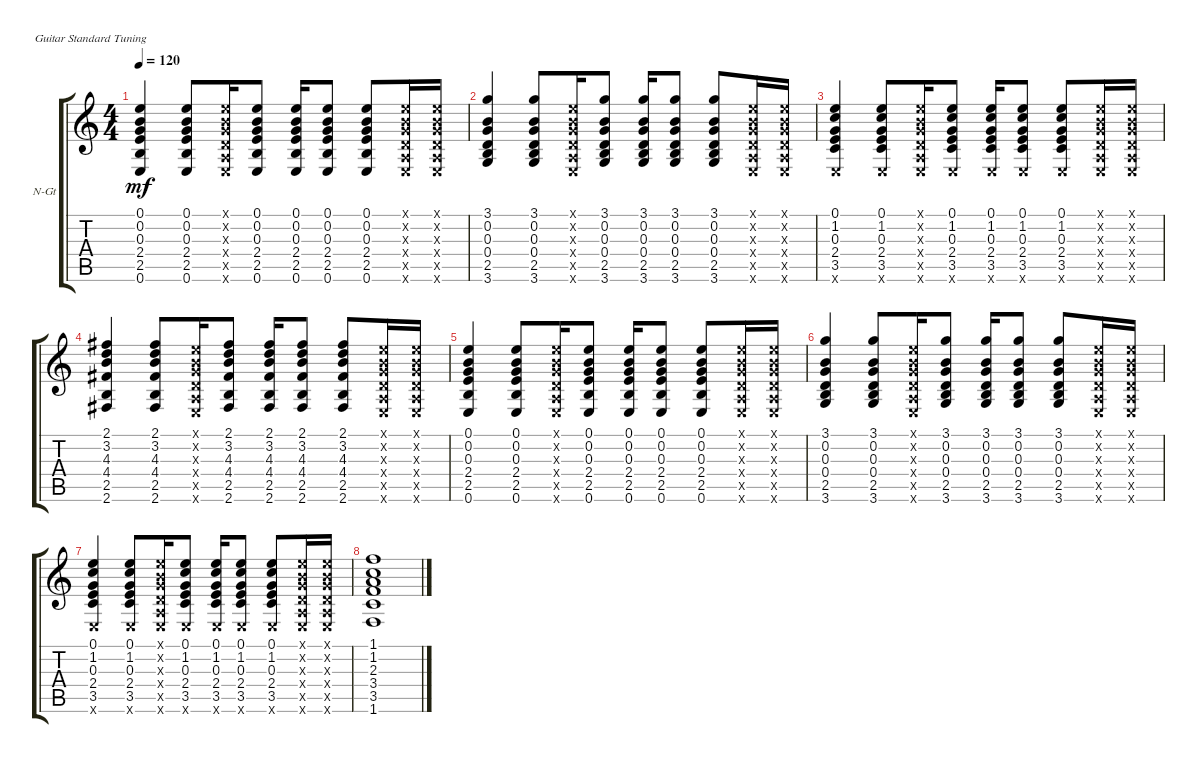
\defaultSystemsLayout 4
\bracketExtendMode groupsimilarinstruments
\firstSystemTrackNameOrientation horizontal
\otherSystemsTrackNameOrientation horizontal
\track ("Аня" "N-Gt") {instrument acousticguitarnylon}
\staff {score tabs}
\tuning (E4 B3 G3 D3 A2 E2)
\ts (4 4)
\tempo 120
\clef g2
\ks c
(0.6 2.5 2.4 0.3 0.2 0.1).4{dy mf} (0.6 2.5 2.4 0.3 0.2 0.1).8 (0.3{x} 0.2{x} 0.1{x} 0.4{x} 0.5{x} 0.6{x}).16 (0.3 0.2 2.4 0.1 2.5 0.6).8 (0.3 0.2 2.4 0.1 2.5 0.6).16 (0.3 0.2 2.4 0.1 2.5 0.6).8 (0.3 0.2 2.4 0.1 2.5 0.6).8 (0.4{x} 0.3{x} 0.2{x} 0.1{x} 0.5{x} 0.6{x}).16 (0.4{x} 0.3{x} 0.2{x} 0.1{x} 0.5{x} 0.6{x}).16 |
(3.6 2.5 0.3 0.2 3.1 0.4).4 (3.6 2.5 0.4 0.3 0.2 3.1).8 (0.3{x} 0.2{x} 0.1{x} 0.4{x} 0.5{x} 0.6{x}).16 (0.3 0.2 0.4 3.1 2.5 3.6).8 (0.3 0.2 0.4 3.1 2.5 3.6).16 (0.3 0.2 0.4 3.1 2.5 3.6).8 (0.3 0.2 0.4 3.1 2.5 3.6).8 (0.4{x} 0.3{x} 0.2{x} 0.1{x} 0.5{x} 0.6{x}).16 (0.4{x} 0.3{x} 0.2{x} 0.1{x} 0.5{x} 0.6{x}).16 |
(0.6{x} 3.5 2.4 0.3 1.2 0.1).4 (0.6{x} 3.5 2.4 0.3 1.2 0.1).8 (0.3{x} 0.2{x} 0.1{x} 0.4{x} 0.5{x} 0.6{x}).16 (0.3 1.2 2.4 0.1 3.5 0.6{x}).8 (0.3 1.2 2.4 0.1 3.5 0.6{x}).16 (0.3 1.2 2.4 0.1 3.5 0.6{x}).8 (0.3 1.2 2.4 0.1 3.5 0.6{x}).8 (0.4{x} 0.3{x} 0.2{x} 0.1{x} 0.5{x} 0.6{x}).16 (0.4{x} 0.3{x} 0.2{x} 0.1{x} 0.5{x} 0.6{x}).16 |
(2.6 2.5 4.4 4.3 3.2 2.1).4 (2.6 2.5 4.4 4.3 3.2 2.1).8 (0.3{x} 0.2{x} 0.1{x} 0.4{x} 0.5{x} 0.6{x}).16 (4.3 3.2 4.4 2.1 2.5 2.6).8 (4.3 3.2 4.4 2.1 2.5 2.6).16 (4.3 3.2 4.4 2.1 2.5 2.6).8 (4.3 3.2 4.4 2.1 2.5 2.6).8 (0.4{x} 0.3{x} 0.2{x} 0.1{x} 0.5{x} 0.6{x}).16 (0.4{x} 0.3{x} 0.2{x} 0.1{x} 0.5{x} 0.6{x}).16 |
(0.6 2.5 2.4 0.3 0.2 0.1).4 (0.6 2.5 2.4 0.3 0.2 0.1).8 (0.3{x} 0.2{x} 0.1{x} 0.4{x} 0.5{x} 0.6{x}).16 (0.3 0.2 2.4 0.1 2.5 0.6).8 (0.3 0.2 2.4 0.1 2.5 0.6).16 (0.3 0.2 2.4 0.1 2.5 0.6).8 (0.3 0.2 2.4 0.1 2.5 0.6).8 (0.4{x} 0.3{x} 0.2{x} 0.1{x} 0.5{x} 0.6{x}).16 (0.4{x} 0.3{x} 0.2{x} 0.1{x} 0.5{x} 0.6{x}).16 |
(3.6 2.5 0.3 0.2 3.1 0.4).4 (3.6 2.5 0.4 0.3 0.2 3.1).8 (0.3{x} 0.2{x} 0.1{x} 0.4{x} 0.5{x} 0.6{x}).16 (0.3 0.2 0.4 3.1 2.5 3.6).8 (0.3 0.2 0.4 3.1 2.5 3.6).16 (0.3 0.2 0.4 3.1 2.5 3.6).8 (0.3 0.2 0.4 3.1 2.5 3.6).8 (0.4{x} 0.3{x} 0.2{x} 0.1{x} 0.5{x} 0.6{x}).16 (0.4{x} 0.3{x} 0.2{x} 0.1{x} 0.5{x} 0.6{x}).16 |
(0.6{x} 3.5 2.4 0.3 1.2 0.1).4 (0.6{x} 3.5 2.4 0.3 1.2 0.1).8 (0.3{x} 0.2{x} 0.1{x} 0.4{x} 0.5{x} 0.6{x}).16 (0.3 1.2 2.4 0.1 3.5 0.6{x}).8 (0.3 1.2 2.4 0.1 3.5 0.6{x}).16 (0.3 1.2 2.4 0.1 3.5 0.6{x}).8 (0.3 1.2 2.4 0.1 3.5 0.6{x}).8 (0.4{x} 0.3{x} 0.2{x} 0.1{x} 0.5{x} 0.6{x}).16 (0.4{x} 0.3{x} 0.2{x} 0.1{x} 0.5{x} 0.6{x}).16 |
(1.6 3.5 3.4 2.3 1.2 1.1).1
